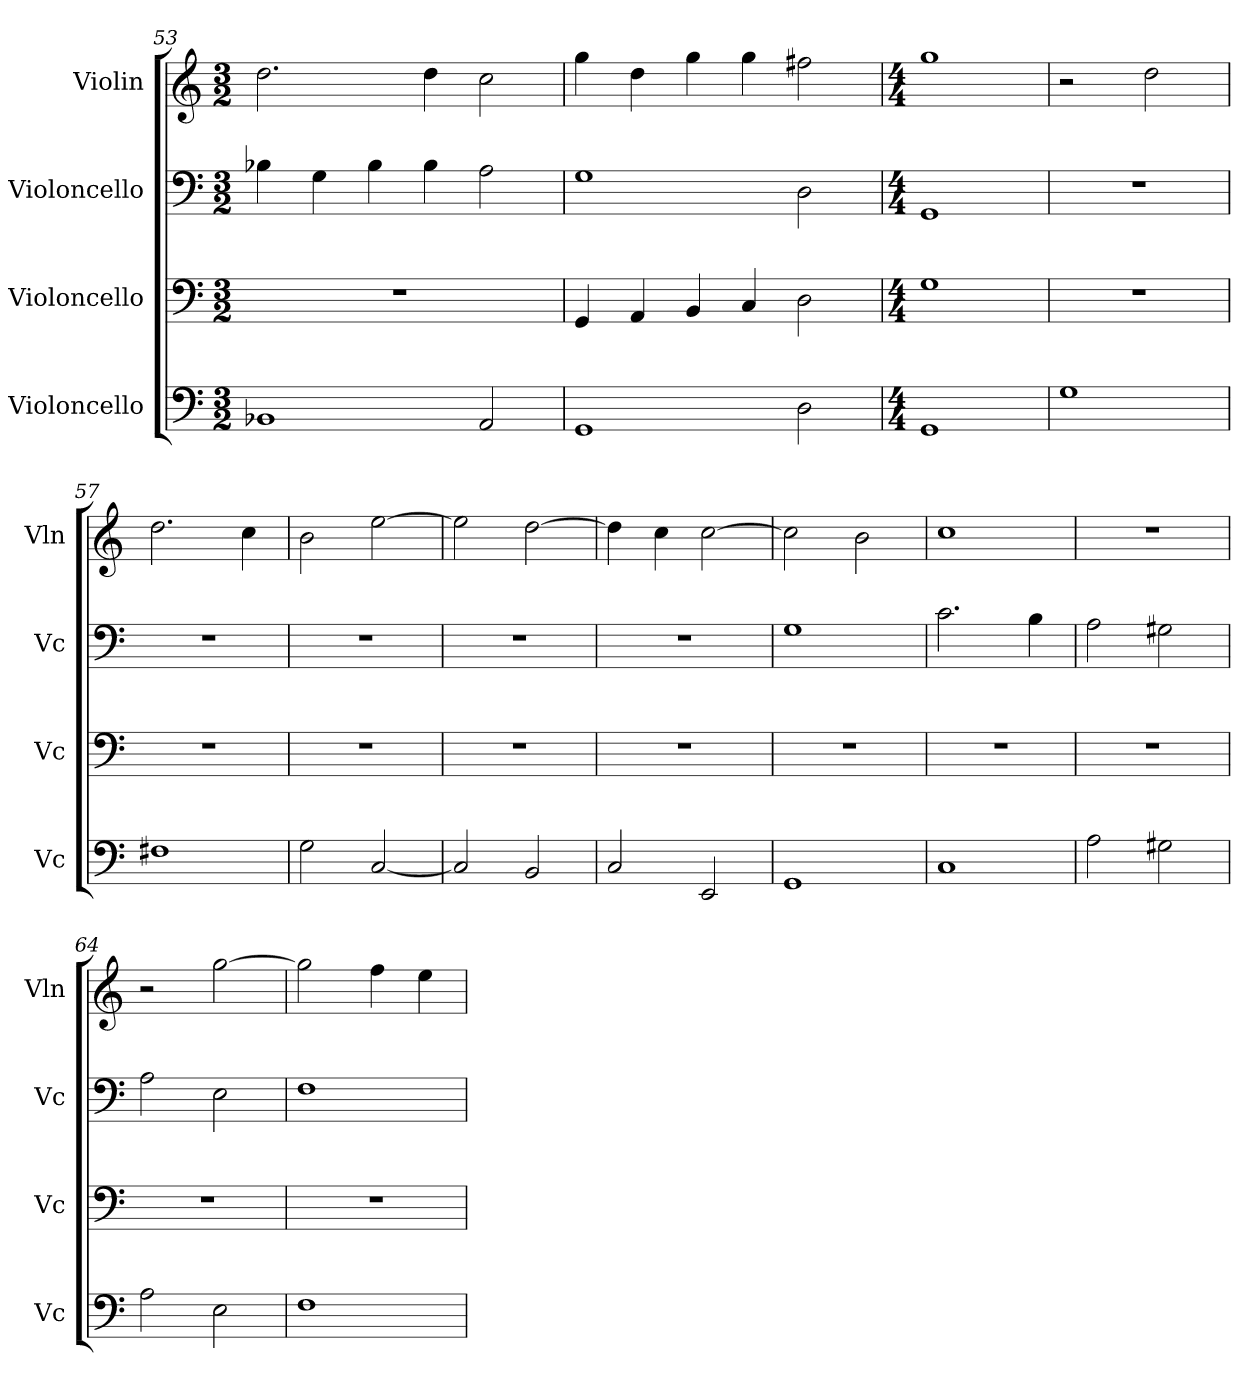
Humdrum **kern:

**kern	**kern	**kern	**kern
*part4	*part3	*part2	*part1
*staff4	*staff3	*staff2	*staff1
*I"Violoncello	*I"Violoncello	*I"Violoncello	*I"Violin
*I'Vc	*I'Vc	*I'Vc	*I'Vln
*clefF4	*clefF4	*clefF4	*clefG2
*k[]	*k[]	*k[]	*k[]
*M3/2	*M3/2	*M3/2	*M3/2
=53	=53	=53	=53
1BB-X	1.r	4B-X\	2.dd\
.	.	4G\	.
.	.	4B-\	.
.	.	4B-\	4dd\
2AA/	.	2A\	2cc\
=54	=54	=54	=54
1GG	4GG/	1G	4gg\
.	4AA/	.	4dd\
.	4BB/	.	4gg\
.	4C/	.	4gg\
2D\	2D\	2D\	2ff#X\
=55	=55	=55	=55
*M4/4	*M4/4	*M4/4	*M4/4
1GG	1G	1GG	1gg
=56	=56	=56	=56
1G	1r	1r	2r
.	.	.	2dd\
=57	=57	=57	=57
1F#X	1r	1r	2.dd\
.	.	.	4cc\
=58	=58	=58	=58
2G\	1r	1r	2b\
[2C/	.	.	[2ee\
=59	=59	=59	=59
2C/]	1r	1r	2ee\]
2BB/	.	.	[2dd\
=60	=60	=60	=60
2C/	1r	1r	4dd\]
.	.	.	4cc\
2EE/	.	.	[2cc\
=61	=61	=61	=61
1GG	1r	1G	2cc\]
.	.	.	2b\
=62	=62	=62	=62
1C	1r	2.c\	1cc
.	.	4B\	.
=63	=63	=63	=63
2A\	1r	2A\	1r
2G#X\	.	2G#X\	.
=64	=64	=64	=64
2A\	1r	2A\	2r
2E\	.	2E\	[2gg\
=65	=65	=65	=65
1F	1r	1F	2gg\]
.	.	.	4ff\
.	.	.	4ee\
=	=	=	=
*-	*-	*-	*-
